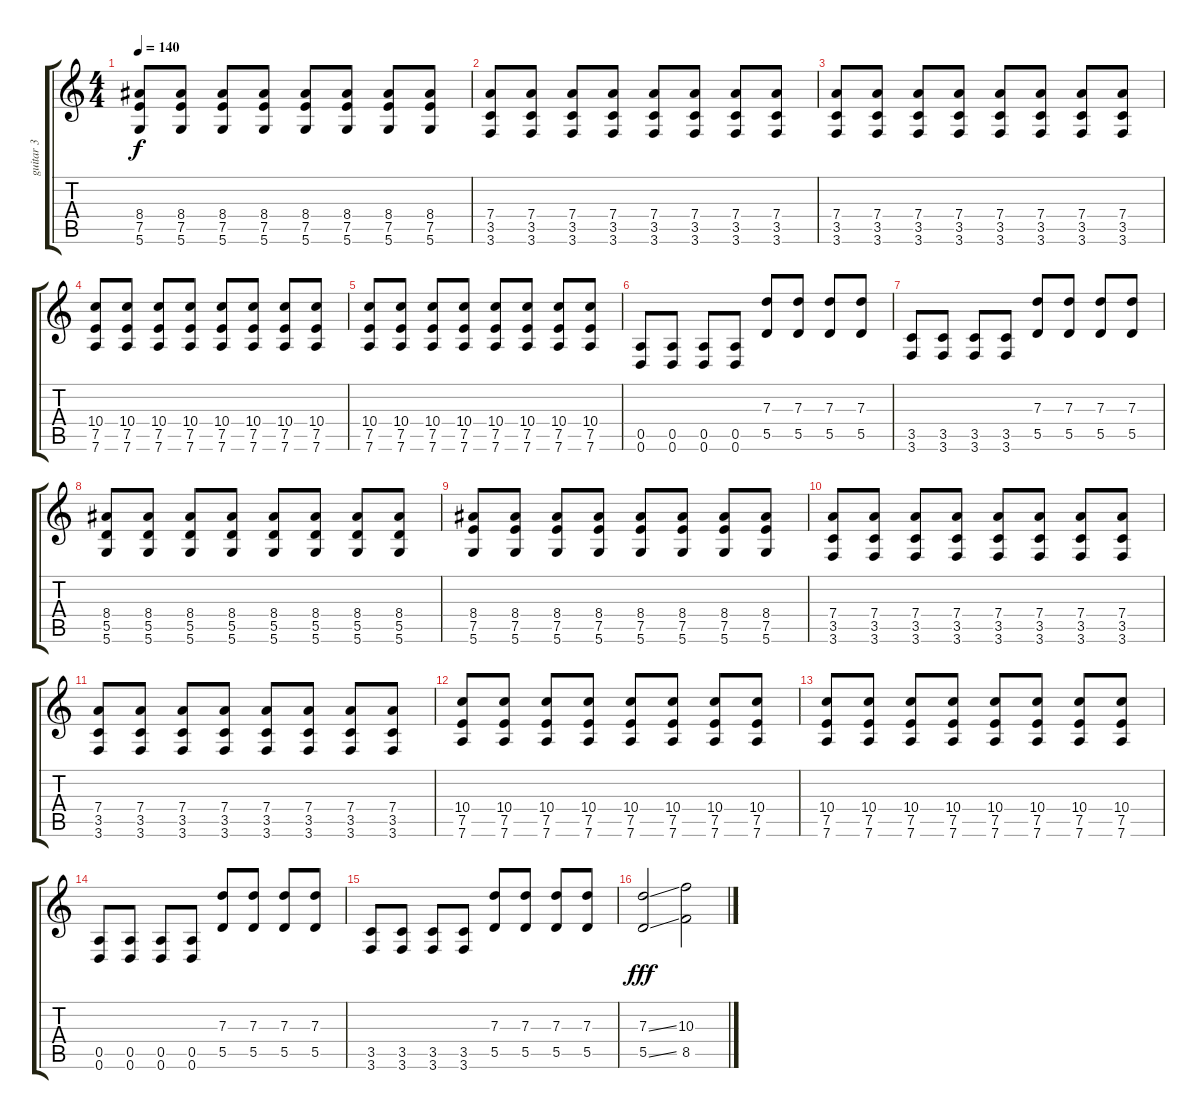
\track ("guitar 3" "guitar 3") {instrument distortionguitar}
\staff {score tabs}
\tuning (E4 B3 G3 D3 A2 D2) {hide}
\ts (4 4)
\tempo 140
\clef g2
\ks c
(8.4 7.5 5.6).8{dy f} (8.4 7.5 5.6).8 (8.4 7.5 5.6).8 (8.4 7.5 5.6).8 (8.4 7.5 5.6).8 (8.4 7.5 5.6).8 (8.4 7.5 5.6).8 (8.4 7.5 5.6).8 |
(7.4 3.5 3.6).8 (7.4 3.5 3.6).8 (7.4 3.5 3.6).8 (7.4 3.5 3.6).8 (7.4 3.5 3.6).8 (7.4 3.5 3.6).8 (7.4 3.5 3.6).8 (7.4 3.5 3.6).8 |
(7.4 3.5 3.6).8 (7.4 3.5 3.6).8 (7.4 3.5 3.6).8 (7.4 3.5 3.6).8 (7.4 3.5 3.6).8 (7.4 3.5 3.6).8 (7.4 3.5 3.6).8 (7.4 3.5 3.6).8 |
(10.4 7.5 7.6).8 (10.4 7.5 7.6).8 (10.4 7.5 7.6).8 (10.4 7.5 7.6).8 (10.4 7.5 7.6).8 (10.4 7.5 7.6).8 (10.4 7.5 7.6).8 (10.4 7.5 7.6).8 |
(10.4 7.5 7.6).8 (10.4 7.5 7.6).8 (10.4 7.5 7.6).8 (10.4 7.5 7.6).8 (10.4 7.5 7.6).8 (10.4 7.5 7.6).8 (10.4 7.5 7.6).8 (10.4 7.5 7.6).8 |
(0.5 0.6).8 (0.5 0.6).8 (0.5 0.6).8 (0.5 0.6).8 (7.3 5.5).8 (7.3 5.5).8 (7.3 5.5).8 (7.3 5.5).8 |
(3.5 3.6).8 (3.5 3.6).8 (3.5 3.6).8 (3.5 3.6).8 (7.3 5.5).8 (7.3 5.5).8 (7.3 5.5).8 (7.3 5.5).8 |
(8.4 5.5 5.6).8 (8.4 5.5 5.6).8 (8.4 5.5 5.6).8 (8.4 5.5 5.6).8 (8.4 5.5 5.6).8 (8.4 5.5 5.6).8 (8.4 5.5 5.6).8 (8.4 5.5 5.6).8 |
(8.4 7.5 5.6).8 (8.4 7.5 5.6).8 (8.4 7.5 5.6).8 (8.4 7.5 5.6).8 (8.4 7.5 5.6).8 (8.4 7.5 5.6).8 (8.4 7.5 5.6).8 (8.4 7.5 5.6).8 |
(7.4 3.5 3.6).8 (7.4 3.5 3.6).8 (7.4 3.5 3.6).8 (7.4 3.5 3.6).8 (7.4 3.5 3.6).8 (7.4 3.5 3.6).8 (7.4 3.5 3.6).8 (7.4 3.5 3.6).8 |
(7.4 3.5 3.6).8 (7.4 3.5 3.6).8 (7.4 3.5 3.6).8 (7.4 3.5 3.6).8 (7.4 3.5 3.6).8 (7.4 3.5 3.6).8 (7.4 3.5 3.6).8 (7.4 3.5 3.6).8 |
(10.4 7.5 7.6).8 (10.4 7.5 7.6).8 (10.4 7.5 7.6).8 (10.4 7.5 7.6).8 (10.4 7.5 7.6).8 (10.4 7.5 7.6).8 (10.4 7.5 7.6).8 (10.4 7.5 7.6).8 |
(10.4 7.5 7.6).8 (10.4 7.5 7.6).8 (10.4 7.5 7.6).8 (10.4 7.5 7.6).8 (10.4 7.5 7.6).8 (10.4 7.5 7.6).8 (10.4 7.5 7.6).8 (10.4 7.5 7.6).8 |
(0.5 0.6).8 (0.5 0.6).8 (0.5 0.6).8 (0.5 0.6).8 (7.3 5.5).8 (7.3 5.5).8 (7.3 5.5).8 (7.3 5.5).8 |
(3.5 3.6).8 (3.5 3.6).8 (3.5 3.6).8 (3.5 3.6).8 (7.3 5.5).8 (7.3 5.5).8 (7.3 5.5).8 (7.3 5.5).8 |
(7.3{ss} 5.5{ss}).2{dy fff} (10.3{ss} 8.5{ss}).2
